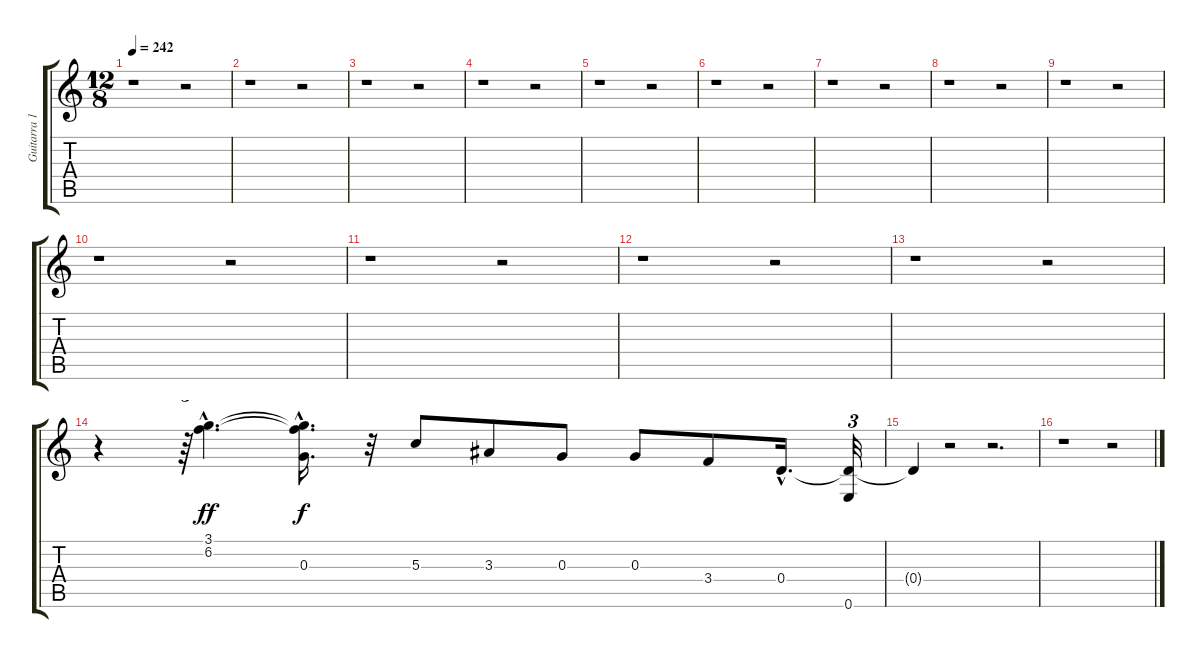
\track ("Guitarra 1" "Guitarra 1") {instrument distortionguitar}
\staff {score tabs}
\tuning (E4 B3 G3 D3 A2 E2) {hide}
\ts (12 8)
\tempo 242
\clef g2
\ks c
r.1{dy f} r.2 |
r.1 r.2 |
r.1 r.2 |
r.1 r.2 |
r.1 r.2 |
r.1 r.2 |
r.1 r.2 |
r.1 r.2 |
r.1 r.2 |
r.1 r.2 |
r.1 r.2 |
r.1 r.2 |
r.1 r.2 |
r.4 r.64{tu (3 2)} (3.1{hac} 6.2{hac}).4{d dy ff} (3.1{hac t} 6.2{hac t} 0.3{hac}).16{d dy f} r.32 5.3.8 3.3.8 0.3.8 0.3.8 3.4.8 0.4{hac}.16{d} (0.4{t} 0.6).32{tu (3 2)} |
0.4{t}.4 r.2 r.2{d} |
r.1 r.2
